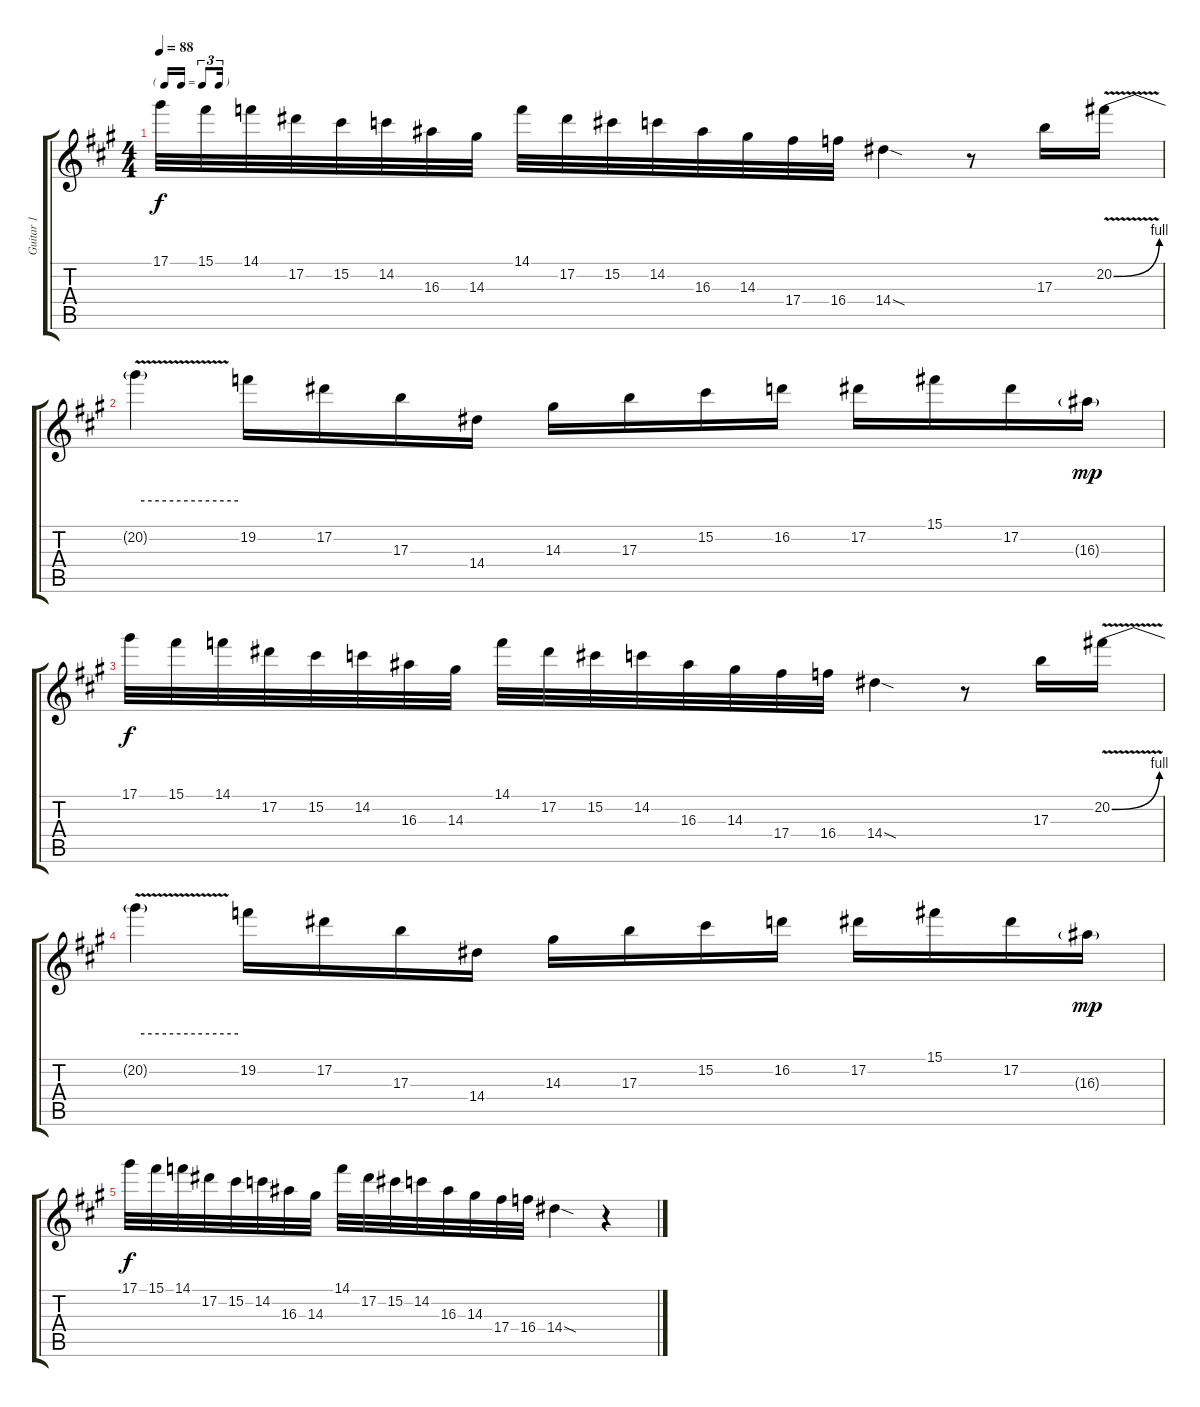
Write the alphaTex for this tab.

\track ("Guitar 1" "Guitar 1") {instrument distortionguitar}
\staff {score tabs}
\tuning (Eb4 Bb3 Gb3 Db3 Ab2 Eb2) {hide}
\ts (4 4)
\tf triplet16th
\tempo 88
\clef g2
\ks a
17.1.32{dy f} 15.1.32 14.1.32 17.2.32 15.2.32 14.2.32 16.3.32 14.3.32 14.1.32 17.2.32 15.2.32 14.2.32 16.3.32 14.3.32 17.4.32 16.4.32 14.4{sod}.4 r.8 17.3.16 20.2{be (bend 0 0 60 4) v}.16 |
20.2{be (hold 0 4 60 4) v t}.4 19.2.16 17.2.16 17.3.16 14.4.16 14.3.16 17.3.16 15.2.16 16.2.16 17.2.16 15.1.16 17.2.16 16.3{g}.16{dy mp} |
17.1.32{dy f} 15.1.32 14.1.32 17.2.32 15.2.32 14.2.32 16.3.32 14.3.32 14.1.32 17.2.32 15.2.32 14.2.32 16.3.32 14.3.32 17.4.32 16.4.32 14.4{sod}.4 r.8 17.3.16 20.2{be (bend 0 0 60 4) v}.16 |
20.2{be (hold 0 4 60 4) v t}.4 19.2.16 17.2.16 17.3.16 14.4.16 14.3.16 17.3.16 15.2.16 16.2.16 17.2.16 15.1.16 17.2.16 16.3{g}.16{dy mp} |
17.1.32{dy f} 15.1.32 14.1.32 17.2.32 15.2.32 14.2.32 16.3.32 14.3.32 14.1.32 17.2.32 15.2.32 14.2.32 16.3.32 14.3.32 17.4.32 16.4.32 14.4{sod}.4 r.4
